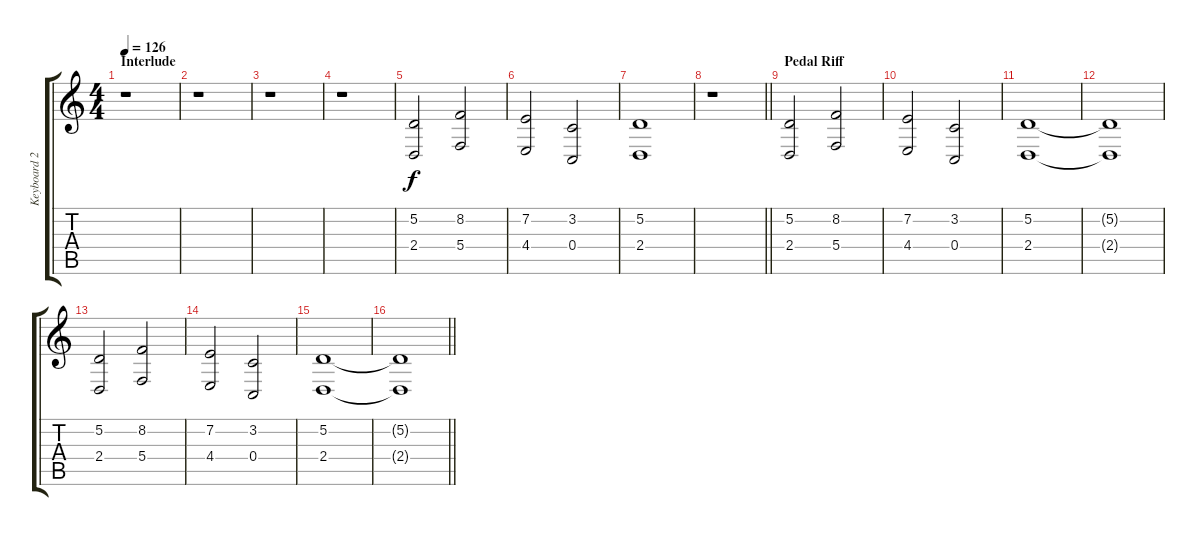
\track ("Keyboard 2" "Keyboard 2") {instrument pad4choir}
\staff {score tabs}
\tuning (D4 A3 F3 C3 G2 C2) {hide}
\ts (4 4)
\section ("" "Interlude")
\tempo 126
\clef g2
\ks c
r.1{dy f} |
r.1 |
r.1 |
r.1 |
(5.2 2.4).2{volume 6 instrument pad4choir} (8.2 5.4).2 |
(7.2 4.4).2 (3.2 0.4).2 |
(5.2 2.4).1 |
\barLineRight lightlight
r.1 |
\section ("" "Pedal Riff")
(5.2 2.4).2 (8.2 5.4).2 |
(7.2 4.4).2 (3.2 0.4).2 |
(5.2 2.4).1 |
(5.2{t} 2.4{t}).1 |
(5.2 2.4).2 (8.2 5.4).2 |
(7.2 4.4).2 (3.2 0.4).2 |
(5.2 2.4).1 |
\barLineRight lightlight
(5.2{t} 2.4{t}).1
